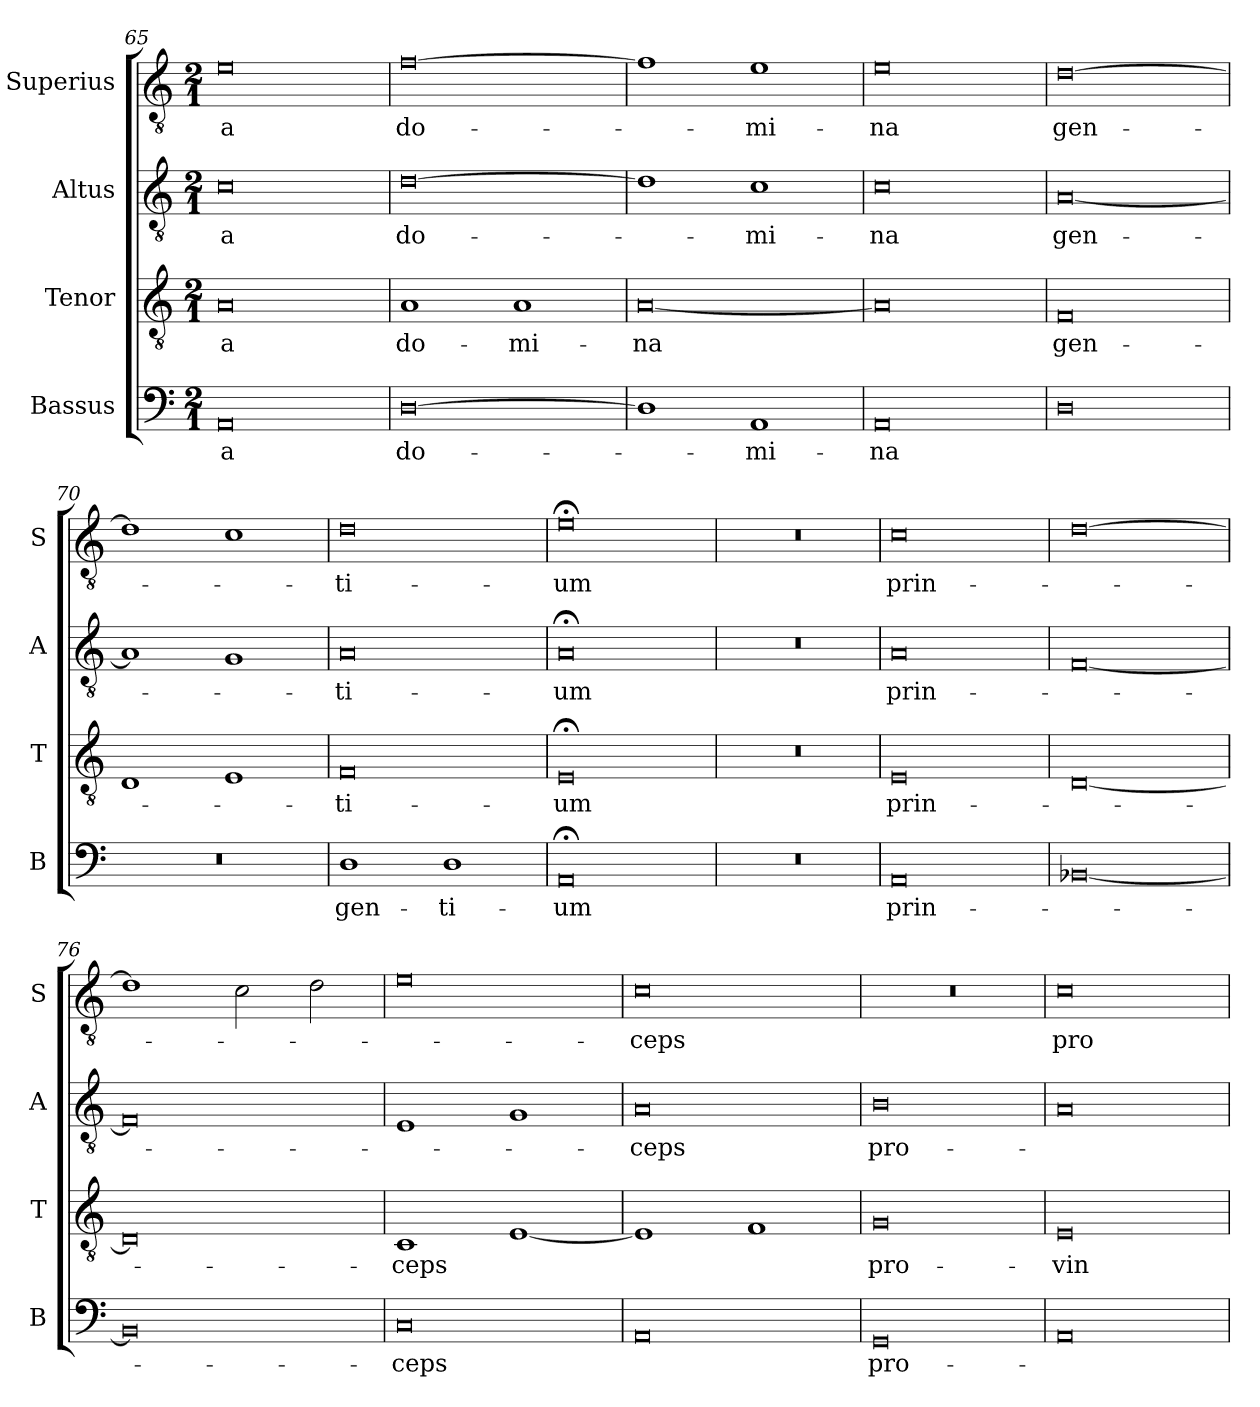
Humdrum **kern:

**kern	**text	**kern	**text	**kern	**text	**kern	**text
*part4	*part4	*part3	*part3	*part2	*part2	*part1	*part1
*staff4	*staff4	*staff3	*staff3	*staff2	*staff2	*staff1	*staff1
*I"Bassus	*	*I"Tenor	*	*I"Altus	*	*I"Superius	*
*I'B	*	*I'T	*	*I'A	*	*I'S	*
*clefF4	*	*clefGv2	*	*clefGv2	*	*clefGv2	*
*k[]	*	*k[]	*	*k[]	*	*k[]	*
*M2/1	*	*M2/1	*	*M2/1	*	*M2/1	*
=65	=65	=65	=65	=65	=65	=65	=65
0AA	-a	0A	-a	0c	-a	0e	-a
=66	=66	=66	=66	=66	=66	=66	=66
[0D	do-	1A	do-	[0d	do-	[0f	do-
.	.	1A	-mi-	.	.	.	.
=67	=67	=67	=67	=67	=67	=67	=67
1D]	.	[0A	-na	1d]	.	1f]	.
1AA	-mi-	.	.	1c	-mi-	1e	-mi-
=68	=68	=68	=68	=68	=68	=68	=68
0AA	-na	0A]	.	0c	-na	0e	-na
=69	=69	=69	=69	=69	=69	=69	=69
0D	.	0F	gen-	[0A	gen-	[0d	gen-
=70	=70	=70	=70	=70	=70	=70	=70
0r	.	1D	.	1A]	.	1d]	.
.	.	1E	.	1G	.	1c	.
=71	=71	=71	=71	=71	=71	=71	=71
1D	gen-	0F	-ti-	0A	-ti-	0d	-ti-
1D	-ti-	.	.	.	.	.	.
=72	=72	=72	=72	=72	=72	=72	=72
0AA;<	-um	0E;<	-um	0A;<	-um	0e;<	-um
=73	=73	=73	=73	=73	=73	=73	=73
0r	.	0r	.	0r	.	0r	.
=74	=74	=74	=74	=74	=74	=74	=74
0AA	prin-	0E	prin-	0A	prin-	0c	prin-
=75	=75	=75	=75	=75	=75	=75	=75
[0BB-X	.	[0D	.	[0F	.	[0d	.
=76	=76	=76	=76	=76	=76	=76	=76
0BB-]	.	0D]	.	0F]	.	1d]	.
.	.	.	.	.	.	2c\	.
.	.	.	.	.	.	2d\	.
=77	=77	=77	=77	=77	=77	=77	=77
0C	-ceps	1C	-ceps	1E	.	0e	.
.	.	[1E	.	1G	.	.	.
=78	=78	=78	=78	=78	=78	=78	=78
0AA	.	1E]	.	0A	-ceps	0c	-ceps
.	.	1F	.	.	.	.	.
=79	=79	=79	=79	=79	=79	=79	=79
0GG	pro-	0G	pro-	0B	pro-	0r	.
=80	=80	=80	=80	=80	=80	=80	=80
0AA	.	0E	-vin-	0A	.	0c	pro-
=	=	=	=	=	=	=	=
*-	*-	*-	*-	*-	*-	*-	*-
